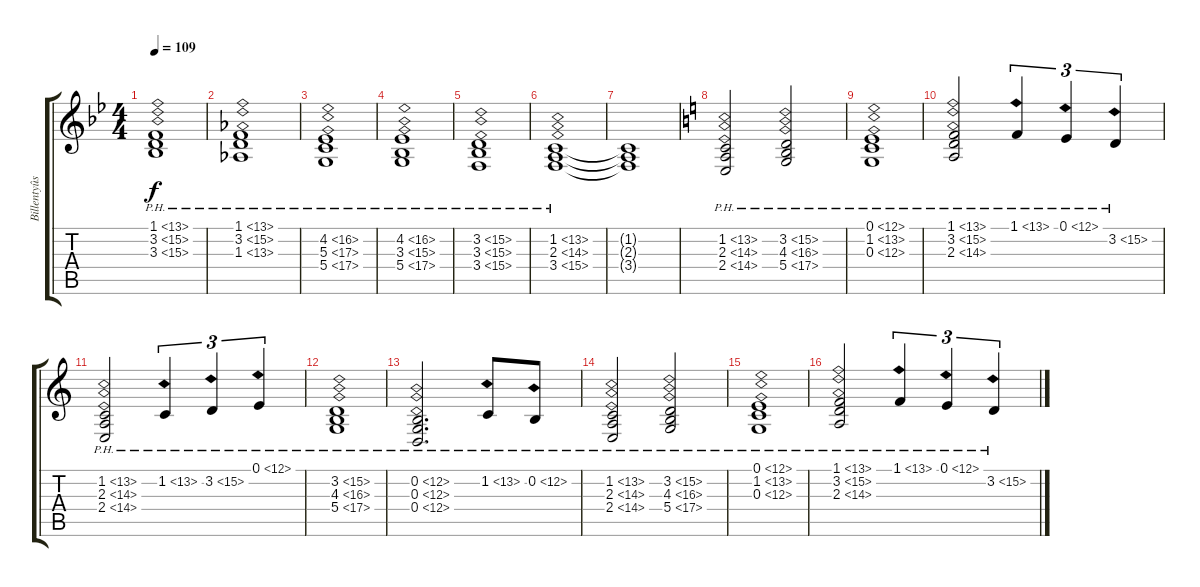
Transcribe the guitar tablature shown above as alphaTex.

\track ("Billentyûs 2 violinban (Jon Lord)" "Billentyûs") {instrument percussiveorgan}
\staff {score tabs}
\tuning (E4 B3 G3 D3 A2 E2) {hide}
\ts (4 4)
\tempo 109
\clef g2
\ks bb
(1.1{ph 12} 3.2{ph 12} 3.3{ph 12}).1{dy f} |
(1.1{ph 12} 3.2{ph 12} 1.3{ph 12}).1 |
(4.2{ph 12} 5.3{ph 12} 5.4{ph 12}).1 |
(4.2{ph 12} 3.3{ph 12} 5.4{ph 12}).1 |
(3.2{ph 12} 3.3{ph 12} 3.4{ph 12}).1 |
(1.2{ph 12} 2.3{ph 12} 3.4{ph 12}).1 |
(1.2{t} 2.3{t} 3.4{t}).1 |
\ks c
(1.2{ph 12} 2.3{ph 12} 2.4{ph 12}).2 (3.2{ph 12} 4.3{ph 12} 5.4{ph 12}).2 |
(0.1{ph 12} 1.2{ph 12} 0.3{ph 12}).1 |
(1.1{ph 12} 3.2{ph 12} 2.3{ph 12}).2 1.1{ph 12}.4{tu (3 2)} 0.1{ph 12}.4{tu (3 2)} 3.2{ph 12}.4{tu (3 2)} |
(1.2{ph 12} 2.3{ph 12} 2.4{ph 12}).2 1.2{ph 12}.4{tu (3 2)} 3.2{ph 12}.4{tu (3 2)} 0.1{ph 12}.4{tu (3 2)} |
(3.2{ph 12} 4.3{ph 12} 5.4{ph 12}).1 |
(0.2{ph 12} 0.3{ph 12} 0.4{ph 12}).2{d} 1.2{ph 12}.8 0.2{ph 12}.8 |
(1.2{ph 12} 2.3{ph 12} 2.4{ph 12}).2 (3.2{ph 12} 4.3{ph 12} 5.4{ph 12}).2 |
(0.1{ph 12} 1.2{ph 12} 0.3{ph 12}).1 |
(1.1{ph 12} 3.2{ph 12} 2.3{ph 12}).2 1.1{ph 12}.4{tu (3 2)} 0.1{ph 12}.4{tu (3 2)} 3.2{ph 12}.4{tu (3 2)}
